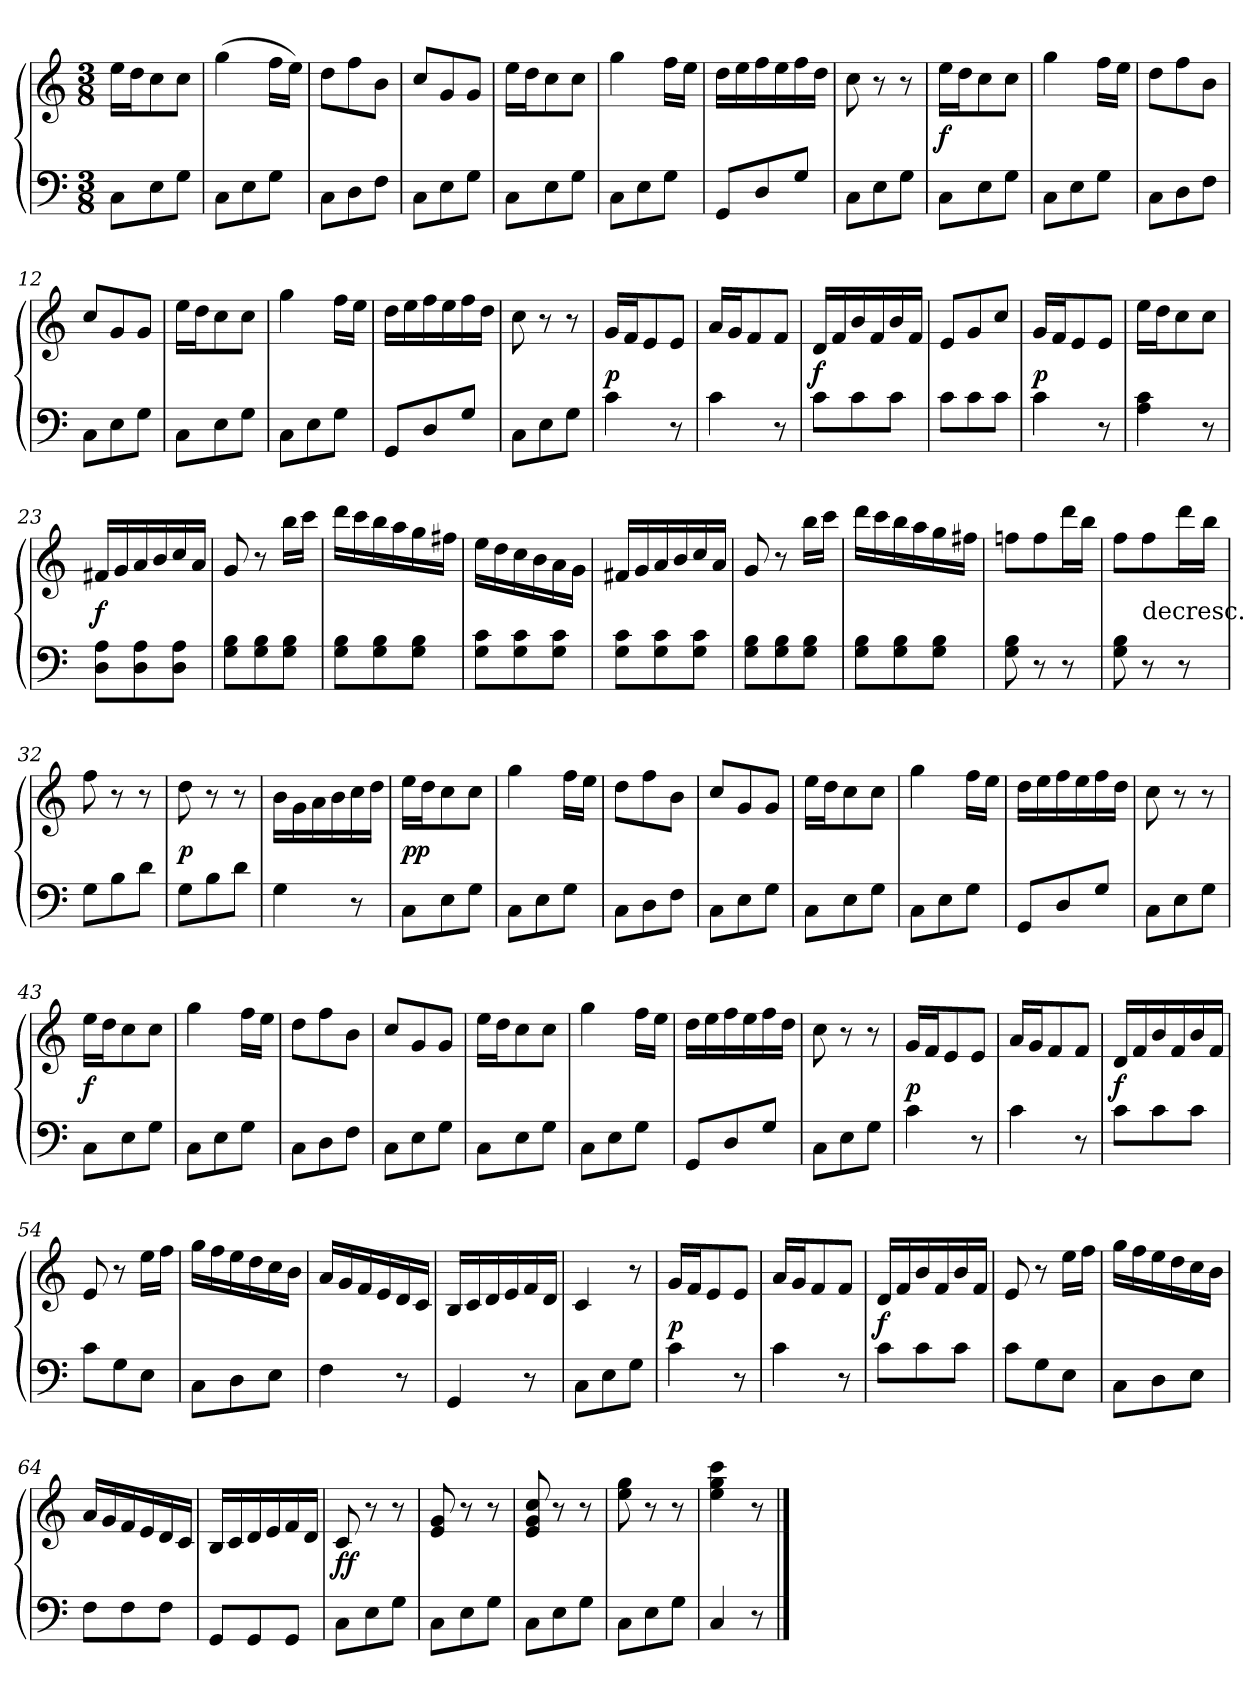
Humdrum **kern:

**kern	**kern	**dynam
*part1	*part1	*part1
*staff2	*staff1	*staff1/2
*clefF4	*clefG2	*
*k[]	*k[]	*
*M3/8	*M3/8	*
*MM154	*MM154	*
=1	=1	=1
8C\L	16ee\LL	.
.	16dd\J	.
8E\	8cc\	.
8G\J	8cc\J	.
=2	=2	=2
8C\L	(4gg\	.
8E\	.	.
8G\J	16ff\LL	.
.	16ee\JJ)	.
=3	=3	=3
8C\L	8dd\L	.
8D\	8ff\	.
8F\J	8b\J	.
=4	=4	=4
8C\L	8cc/L	.
8E\	8g/	.
8G\J	8g/J	.
=5	=5	=5
8C\L	16ee\LL	.
.	16dd\J	.
8E\	8cc\	.
8G\J	8cc\J	.
=6	=6	=6
8C\L	4gg\	.
8E\	.	.
8G\J	16ff\LL	.
.	16ee\JJ	.
=7	=7	=7
8GG/L	16dd\LL	.
.	16ee\	.
8D/	16ff\	.
.	16ee\	.
8G/J	16ff\	.
.	16dd\JJ	.
=8	=8	=8
8C\L	8cc\	.
8E\	8r	.
8G\J	8r	.
=9	=9	=9
8C\L	16ee\LL	f
.	16dd\J	.
8E\	8cc\	.
8G\J	8cc\J	.
=10	=10	=10
8C\L	4gg\	.
8E\	.	.
8G\J	16ff\LL	.
.	16ee\JJ	.
=11	=11	=11
8C\L	8dd\L	.
8D\	8ff\	.
8F\J	8b\J	.
=12	=12	=12
8C\L	8cc/L	.
8E\	8g/	.
8G\J	8g/J	.
=13	=13	=13
8C\L	16ee\LL	.
.	16dd\J	.
8E\	8cc\	.
8G\J	8cc\J	.
=14	=14	=14
8C\L	4gg\	.
8E\	.	.
8G\J	16ff\LL	.
.	16ee\JJ	.
=15	=15	=15
8GG/L	16dd\LL	.
.	16ee\	.
8D/	16ff\	.
.	16ee\	.
8G/J	16ff\	.
.	16dd\JJ	.
=16	=16	=16
8C\L	8cc\	.
8E\	8r	.
8G\J	8r	.
=17	=17	=17
4c\	16g/LL	p
.	16f/J	.
.	8e/	.
8r	8e/J	.
=18	=18	=18
4c\	16a/LL	.
.	16g/J	.
.	8f/	.
8r	8f/J	.
=19	=19	=19
8c\L	16d/LL	f
.	16f/	.
8c\	16b/	.
.	16f/	.
8c\J	16b/	.
.	16f/JJ	.
=20	=20	=20
8c\L	8e/L	.
8c\	8g/	.
8c\J	8cc/J	.
=21	=21	=21
4c\	16g/LL	p
.	16f/J	.
.	8e/	.
8r	8e/J	.
=22	=22	=22
4A\ 4c\	16ee\LL	.
.	16dd\J	.
.	8cc\	.
8r	8cc\J	.
=23	=23	=23
8D\ 8A\L	16f#X/LL	f
.	16g/	.
8D\ 8A\	16a/	.
.	16b/	.
8D\ 8A\J	16cc/	.
.	16a/JJ	.
=24	=24	=24
8G\ 8B\L	8g/	.
8G\ 8B\	8r	.
8G\ 8B\J	16bb\LL	.
.	16ccc\JJ	.
=25	=25	=25
8G\ 8B\L	16ddd\LL	.
.	16ccc\	.
8G\ 8B\	16bb\	.
.	16aa\	.
8G\ 8B\J	16gg\	.
.	16ff#X\JJ	.
=26	=26	=26
8G\ 8c\L	16ee\LL	.
.	16dd\	.
8G\ 8c\	16cc\	.
.	16b\	.
8G\ 8c\J	16a\	.
.	16g\JJ	.
=27	=27	=27
8G\ 8c\L	16f#X/LL	.
.	16g/	.
8G\ 8c\	16a/	.
.	16b/	.
8G\ 8c\J	16cc/	.
.	16a/JJ	.
=28	=28	=28
8G\ 8B\L	8g/	.
8G\ 8B\	8r	.
8G\ 8B\J	16bb\LL	.
.	16ccc\JJ	.
=29	=29	=29
8G\ 8B\L	16ddd\LL	.
.	16ccc\	.
8G\ 8B\	16bb\	.
.	16aa\	.
8G\ 8B\J	16gg\	.
.	16ff#X\JJ	.
=30	=30	=30
8G\ 8B\	8ffn\L	.
8r	8ff\	.
8r	16ddd\L	.
.	16bb\JJ	.
=31	=31	=31
8G\ 8B\	8ff\L	.
!	!LO:TX:c:t=decresc.	!
8r	8ff\	.
8r	16ddd\L	.
.	16bb\JJ	.
=32	=32	=32
8G\L	8ff\	.
8B\	8r	.
8d\J	8r	.
=33	=33	=33
8G\L	8dd\	p
8B\	8r	.
8d\J	8r	.
=34	=34	=34
4G\	16b\LL	.
.	16g\	.
.	16a\	.
.	16b\	.
8r	16cc\	.
.	16dd\JJ	.
=35	=35	=35
8C\L	16ee\LL	pp
.	16dd\J	.
8E\	8cc\	.
8G\J	8cc\J	.
=36	=36	=36
8C\L	4gg\	.
8E\	.	.
8G\J	16ff\LL	.
.	16ee\JJ	.
=37	=37	=37
8C\L	8dd\L	.
8D\	8ff\	.
8F\J	8b\J	.
=38	=38	=38
8C\L	8cc/L	.
8E\	8g/	.
8G\J	8g/J	.
=39	=39	=39
8C\L	16ee\LL	.
.	16dd\J	.
8E\	8cc\	.
8G\J	8cc\J	.
=40	=40	=40
8C\L	4gg\	.
8E\	.	.
8G\J	16ff\LL	.
.	16ee\JJ	.
=41	=41	=41
8GG/L	16dd\LL	.
.	16ee\	.
8D/	16ff\	.
.	16ee\	.
8G/J	16ff\	.
.	16dd\JJ	.
=42	=42	=42
8C\L	8cc\	.
8E\	8r	.
8G\J	8r	.
=43	=43	=43
8C\L	16ee\LL	f
.	16dd\J	.
8E\	8cc\	.
8G\J	8cc\J	.
=44	=44	=44
8C\L	4gg\	.
8E\	.	.
8G\J	16ff\LL	.
.	16ee\JJ	.
=45	=45	=45
8C\L	8dd\L	.
8D\	8ff\	.
8F\J	8b\J	.
=46	=46	=46
8C\L	8cc/L	.
8E\	8g/	.
8G\J	8g/J	.
=47	=47	=47
8C\L	16ee\LL	.
.	16dd\J	.
8E\	8cc\	.
8G\J	8cc\J	.
=48	=48	=48
8C\L	4gg\	.
8E\	.	.
8G\J	16ff\LL	.
.	16ee\JJ	.
=49	=49	=49
8GG/L	16dd\LL	.
.	16ee\	.
8D/	16ff\	.
.	16ee\	.
8G/J	16ff\	.
.	16dd\JJ	.
=50	=50	=50
8C\L	8cc\	.
8E\	8r	.
8G\J	8r	.
=51	=51	=51
4c\	16g/LL	p
.	16f/J	.
.	8e/	.
8r	8e/J	.
=52	=52	=52
4c\	16a/LL	.
.	16g/J	.
.	8f/	.
8r	8f/J	.
=53	=53	=53
8c\L	16d/LL	f
.	16f/	.
8c\	16b/	.
.	16f/	.
8c\J	16b/	.
.	16f/JJ	.
=54	=54	=54
8c\L	8e/	.
8G\	8r	.
8E\J	16ee\LL	.
.	16ff\JJ	.
=55	=55	=55
8C\L	16gg\LL	.
.	16ff\	.
8D\	16ee\	.
.	16dd\	.
8E\J	16cc\	.
.	16b\JJ	.
=56	=56	=56
4F\	16a/LL	.
.	16g/	.
.	16f/	.
.	16e/	.
8r	16d/	.
.	16c/JJ	.
=57	=57	=57
4GG/	16B/LL	.
.	16c/	.
.	16d/	.
.	16e/	.
8r	16f/	.
.	16d/JJ	.
=58	=58	=58
8C\L	4c/	.
8E\	.	.
8G\J	8r	.
=59	=59	=59
4c\	16g/LL	p
.	16f/J	.
.	8e/	.
8r	8e/J	.
=60	=60	=60
4c\	16a/LL	.
.	16g/J	.
.	8f/	.
8r	8f/J	.
=61	=61	=61
8c\L	16d/LL	f
.	16f/	.
8c\	16b/	.
.	16f/	.
8c\J	16b/	.
.	16f/JJ	.
=62	=62	=62
8c\L	8e/	.
8G\	8r	.
8E\J	16ee\LL	.
.	16ff\JJ	.
=63	=63	=63
8C\L	16gg\LL	.
.	16ff\	.
8D\	16ee\	.
.	16dd\	.
8E\J	16cc\	.
.	16b\JJ	.
=64	=64	=64
8F\L	16a/LL	.
.	16g/	.
8F\	16f/	.
.	16e/	.
8F\J	16d/	.
.	16c/JJ	.
=65	=65	=65
8GG/L	16B/LL	.
.	16c/	.
8GG/	16d/	.
.	16e/	.
8GG/J	16f/	.
.	16d/JJ	.
=66	=66	=66
8C\L	8c/	ff
8E\	8r	.
8G\J	8r	.
=67	=67	=67
8C\L	8e/ 8g/	.
8E\	8r	.
8G\J	8r	.
=68	=68	=68
8C\L	8e/ 8g/ 8cc/	.
8E\	8r	.
8G\J	8r	.
=69	=69	=69
8C\L	8ee\ 8gg\	.
8E\	8r	.
8G\J	8r	.
=70	=70	=70
4C/	4ee\ 4gg\ 4ccc\	.
8r	8r	.
==	==	==
*-	*-	*-
